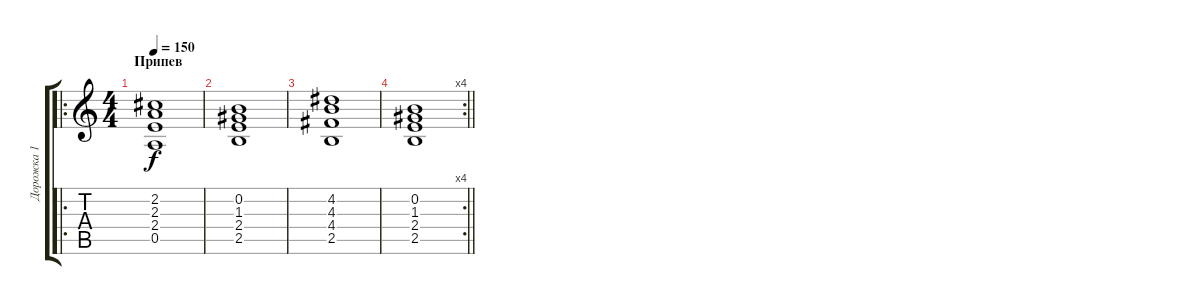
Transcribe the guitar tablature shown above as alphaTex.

\track ("Дорожка 1" "Дорожка 1") {instrument distortionguitar}
\staff {score tabs}
\tuning (E4 B3 G3 D3 A2 E2) {hide}
\ro
\ts (4 4)
\section ("" "Припев")
\tempo 150
\clef g2
\ks c
(2.2 2.3 2.4 0.5).1{dy f} |
(0.2 1.3 2.4 2.5).1 |
(4.2 4.3 4.4 2.5).1 |
\rc 4
\barLineRight lightlight
(0.2 1.3 2.4 2.5).1
